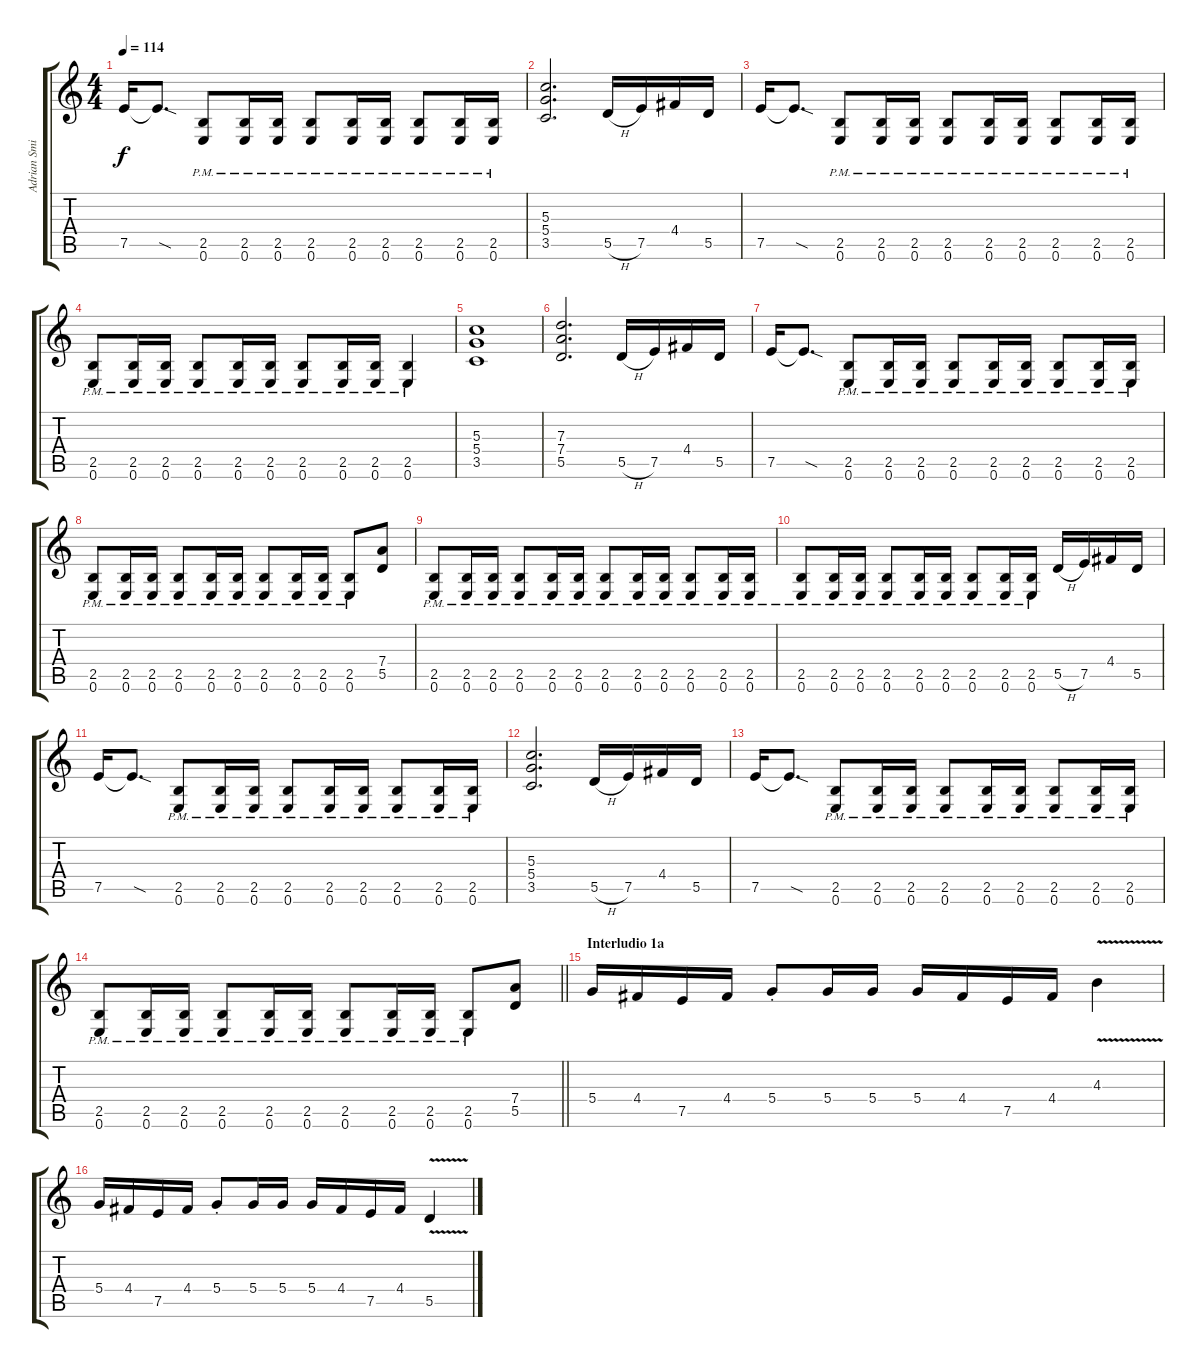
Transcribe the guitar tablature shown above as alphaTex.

\track ("Adrian Smith" "Adrian Smi") {instrument overdrivenguitar}
\staff {score tabs}
\tuning (E4 B3 G3 D3 A2 E2) {hide}
\ts (4 4)
\tempo 114
\clef g2
\ks c
7.5.16{dy f} 7.5{sod t}.8{d} (2.5{pm} 0.6{pm}).8 (2.5{pm} 0.6{pm}).16 (2.5{pm} 0.6{pm}).16 (2.5{pm} 0.6{pm}).8 (2.5{pm} 0.6{pm}).16 (2.5{pm} 0.6{pm}).16 (2.5{pm} 0.6{pm}).8 (2.5{pm} 0.6{pm}).16 (2.5{pm} 0.6{pm}).16 |
(5.3 5.4 3.5).2{d} 5.5{h}.16 7.5.16 4.4.16 5.5.16 |
7.5.16 7.5{sod t}.8{d} (2.5{pm} 0.6{pm}).8 (2.5{pm} 0.6{pm}).16 (2.5{pm} 0.6{pm}).16 (2.5{pm} 0.6{pm}).8 (2.5{pm} 0.6{pm}).16 (2.5{pm} 0.6{pm}).16 (2.5{pm} 0.6{pm}).8 (2.5{pm} 0.6{pm}).16 (2.5{pm} 0.6{pm}).16 |
(2.5{pm} 0.6{pm}).8 (2.5{pm} 0.6{pm}).16 (2.5{pm} 0.6{pm}).16 (2.5{pm} 0.6{pm}).8 (2.5{pm} 0.6{pm}).16 (2.5{pm} 0.6{pm}).16 (2.5{pm} 0.6{pm}).8 (2.5{pm} 0.6{pm}).16 (2.5{pm} 0.6{pm}).16 (2.5{pm} 0.6{pm}).4 |
(5.3 5.4 3.5).1 |
(7.3 7.4 5.5).2{d} 5.5{h}.16 7.5.16 4.4.16 5.5.16 |
7.5.16 7.5{sod t}.8{d} (2.5{pm} 0.6{pm}).8 (2.5{pm} 0.6{pm}).16 (2.5{pm} 0.6{pm}).16 (2.5{pm} 0.6{pm}).8 (2.5{pm} 0.6{pm}).16 (2.5{pm} 0.6{pm}).16 (2.5{pm} 0.6{pm}).8 (2.5{pm} 0.6{pm}).16 (2.5{pm} 0.6{pm}).16 |
(2.5{pm} 0.6{pm}).8 (2.5{pm} 0.6{pm}).16 (2.5{pm} 0.6{pm}).16 (2.5{pm} 0.6{pm}).8 (2.5{pm} 0.6{pm}).16 (2.5{pm} 0.6{pm}).16 (2.5{pm} 0.6{pm}).8 (2.5{pm} 0.6{pm}).16 (2.5{pm} 0.6{pm}).16 (2.5{pm} 0.6{pm}).8 (7.4 5.5).8 |
(2.5{pm} 0.6{pm}).8 (2.5{pm} 0.6{pm}).16 (2.5{pm} 0.6{pm}).16 (2.5{pm} 0.6{pm}).8 (2.5{pm} 0.6{pm}).16 (2.5{pm} 0.6{pm}).16 (2.5{pm} 0.6{pm}).8 (2.5{pm} 0.6{pm}).16 (2.5{pm} 0.6{pm}).16 (2.5{pm} 0.6{pm}).8 (2.5{pm} 0.6{pm}).16 (2.5{pm} 0.6{pm}).16 |
(2.5{pm} 0.6{pm}).8 (2.5{pm} 0.6{pm}).16 (2.5{pm} 0.6{pm}).16 (2.5{pm} 0.6{pm}).8 (2.5{pm} 0.6{pm}).16 (2.5{pm} 0.6{pm}).16 (2.5{pm} 0.6{pm}).8 (2.5{pm} 0.6{pm}).16 (2.5{pm} 0.6{pm}).16 5.5{h}.16 7.5.16 4.4.16 5.5.16 |
7.5.16 7.5{sod t}.8{d} (2.5{pm} 0.6{pm}).8 (2.5{pm} 0.6{pm}).16 (2.5{pm} 0.6{pm}).16 (2.5{pm} 0.6{pm}).8 (2.5{pm} 0.6{pm}).16 (2.5{pm} 0.6{pm}).16 (2.5{pm} 0.6{pm}).8 (2.5{pm} 0.6{pm}).16 (2.5{pm} 0.6{pm}).16 |
(5.3 5.4 3.5).2{d} 5.5{h}.16 7.5.16 4.4.16 5.5.16 |
7.5.16 7.5{sod t}.8{d} (2.5{pm} 0.6{pm}).8 (2.5{pm} 0.6{pm}).16 (2.5{pm} 0.6{pm}).16 (2.5{pm} 0.6{pm}).8 (2.5{pm} 0.6{pm}).16 (2.5{pm} 0.6{pm}).16 (2.5{pm} 0.6{pm}).8 (2.5{pm} 0.6{pm}).16 (2.5{pm} 0.6{pm}).16 |
\barLineRight lightlight
(2.5{pm} 0.6{pm}).8 (2.5{pm} 0.6{pm}).16 (2.5{pm} 0.6{pm}).16 (2.5{pm} 0.6{pm}).8 (2.5{pm} 0.6{pm}).16 (2.5{pm} 0.6{pm}).16 (2.5{pm} 0.6{pm}).8 (2.5{pm} 0.6{pm}).16 (2.5{pm} 0.6{pm}).16 (2.5{pm} 0.6{pm}).8 (7.4 5.5).8 |
\section ("" "Interludio 1a")
5.4.16 4.4.16 7.5.16 4.4.16 5.4{st}.8 5.4.16 5.4.16 5.4.16 4.4.16 7.5.16 4.4.16 4.3{v}.4 |
5.4.16 4.4.16 7.5.16 4.4.16 5.4{st}.8 5.4.16 5.4.16 5.4.16 4.4.16 7.5.16 4.4.16 5.5{v}.4
